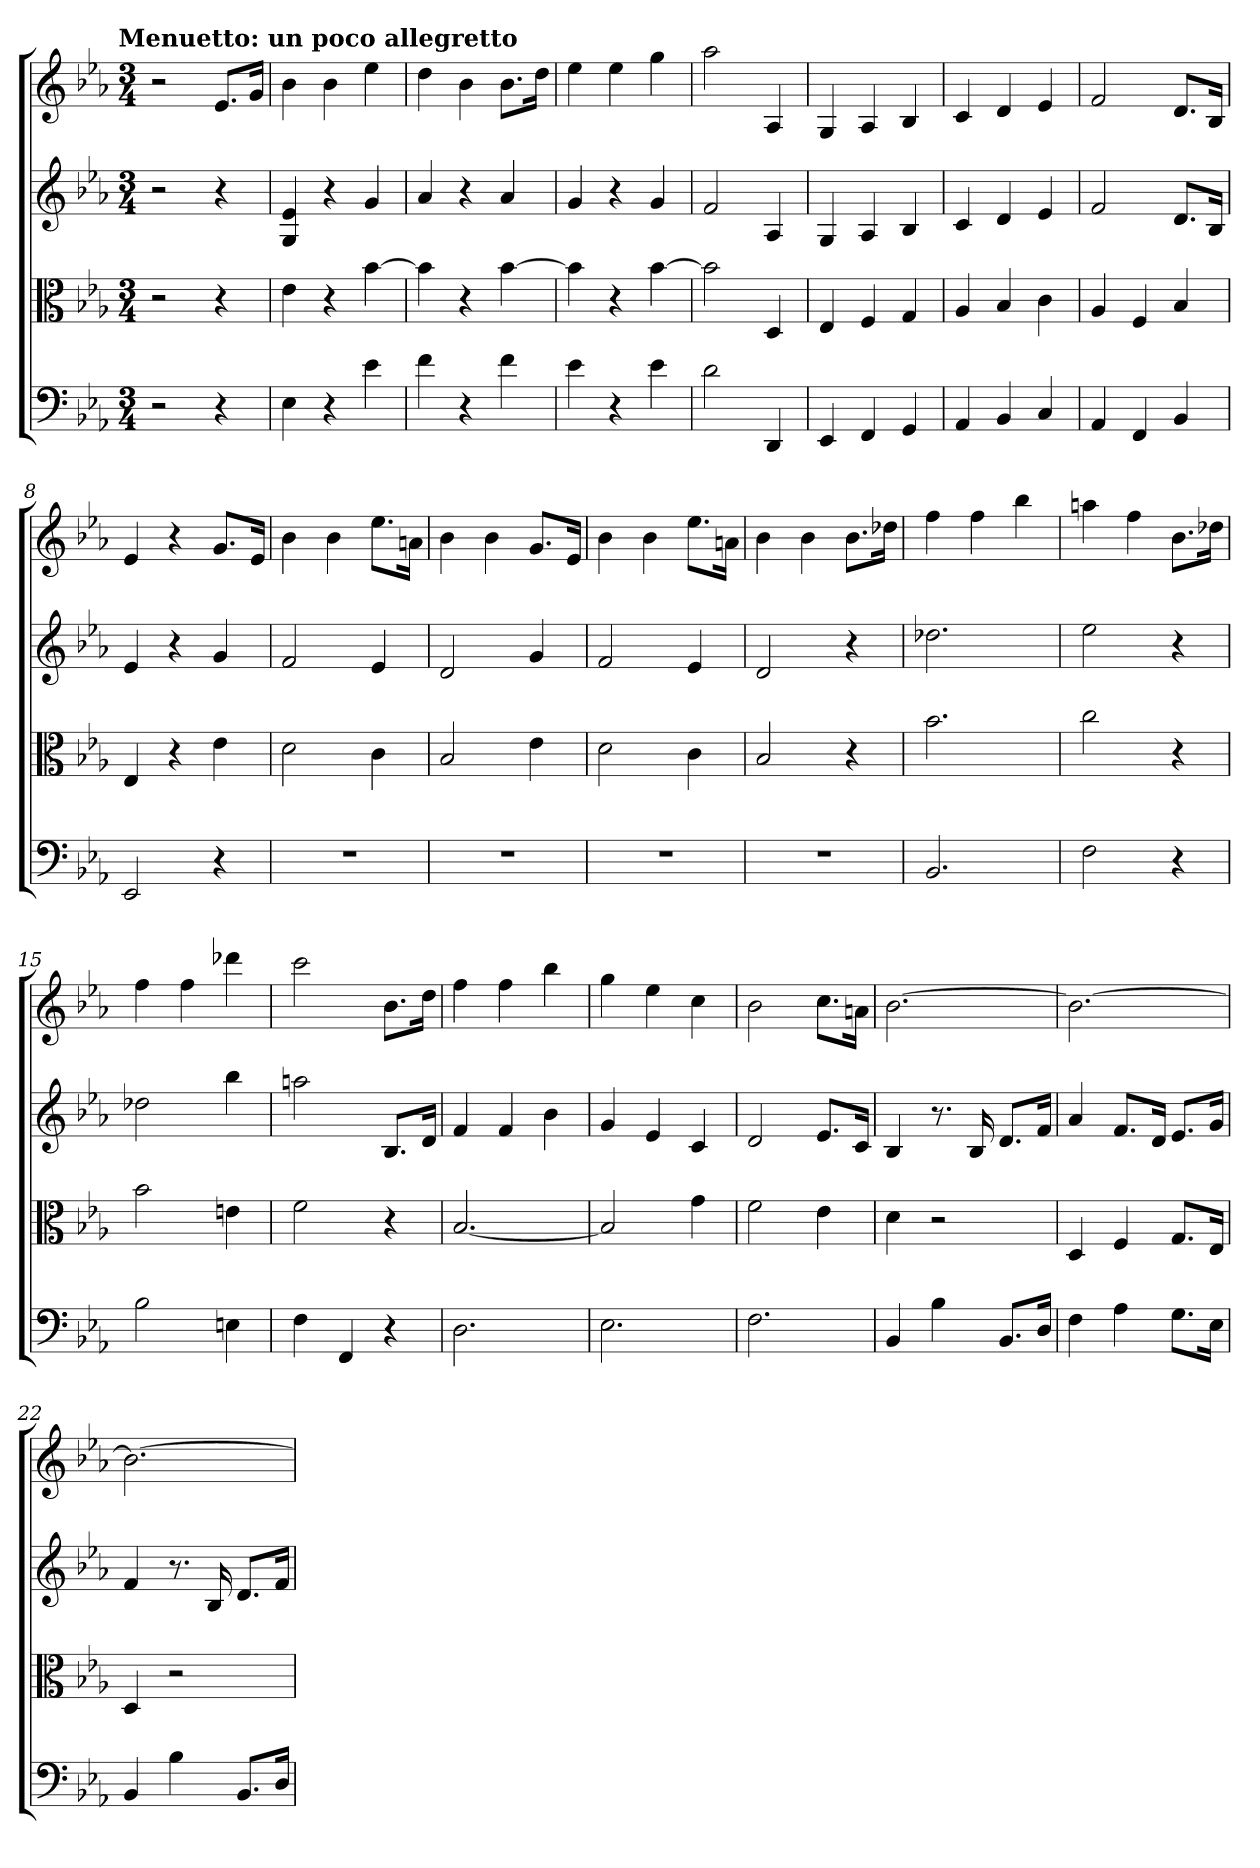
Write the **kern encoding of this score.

**kern	**kern	**kern	**kern
*part4	*part3	*part2	*part1
*staff4	*staff3	*staff2	*staff1
*clefF4	*clefC3	*	*
*k[b-e-a-]	*k[b-e-a-]	*k[b-e-a-]	*k[b-e-a-]
*E-:	*E-:	*E-:	*E-:
!!LO:TX:omd:t=Menuetto&colon; un poco allegretto
*M3/4	*M3/4	*M3/4	*M3/4
*MM108	*MM108	*MM108	*MM108
=	=	=	=
2r	2r	2r	2r
4r	4r	4r	8.e-L
.	.	.	16gJk
=1	=1	=1	=1
4E-	4e-	4G 4e-	4b-
4r	4r	4r	4b-
4e-	[4b-	4g	4ee-
=2	=2	=2	=2
4f	4b-]	4a-	4dd
4r	4r	4r	4b-
4f	[4b-	4a-	8.b-L
.	.	.	16ddJk
=3	=3	=3	=3
4e-	4b-]	4g	4ee-
4r	4r	4r	4ee-
4e-	[4b-	4g	4gg
=4	=4	=4	=4
2d	2b-]	2f	2aa-
4DD	4D	4A-	4A-
=5	=5	=5	=5
4EE-	4E-	4G	4G
4FF	4F	4A-	4A-
4GG	4G	4B-	4B-
=6	=6	=6	=6
4AA-	4A-	4c	4c
4BB-	4B-	4d	4d
4C	4c	4e-	4e-
=7	=7	=7	=7
4AA-	4A-	2f	2f
4FF	4F	.	.
4BB-	4B-	8.dL	8.dL
.	.	16B-Jk	16B-Jk
=8	=8	=8	=8
2EE-	4E-	4e-	4e-
.	4r	4r	4r
4r	4e-	4g	8.gL
.	.	.	16e-Jk
=9	=9	=9	=9
2.r	2d	2f	4b-
.	.	.	4b-
.	4c	4e-	8.ee-L
.	.	.	16anJk
=10	=10	=10	=10
2.r	2B-	2d	4b-
.	.	.	4b-
.	4e-	4g	8.gL
.	.	.	16e-Jk
=11	=11	=11	=11
2.r	2d	2f	4b-
.	.	.	4b-
.	4c	4e-	8.ee-L
.	.	.	16anJk
=12	=12	=12	=12
2.r	2B-	2d	4b-
.	.	.	4b-
.	4r	4r	8.b-L
.	.	.	16dd-XJk
=13	=13	=13	=13
2.BB-	2.b-	2.dd-X	4ff
.	.	.	4ff
.	.	.	4bb-
=14	=14	=14	=14
2F	2cc	2ee-	4aan
.	.	.	4ff
4r	4r	4r	8.b-L
.	.	.	16dd-XJk
=15	=15	=15	=15
2B-	2b-	2dd-X	4ff
.	.	.	4ff
4En	4en	4bb-	4ddd-X
=16	=16	=16	=16
4F	2f	2aan	2ccc
4FF	.	.	.
4r	4r	8.B-L	8.b-L
.	.	16dJk	16ddJk
=17	=17	=17	=17
2.D	[2.B-	4f	4ff
.	.	4f	4ff
.	.	4b-	4bb-
=18	=18	=18	=18
2.E-	2B-]	4g	4gg
.	.	4e-	4ee-
.	4g	4c	4cc
=19	=19	=19	=19
2.F	2f	2d	2b-
.	4e-	8.e-L	8.ccL
.	.	16cJk	16anJk
=20	=20	=20	=20
4BB-	4d	4B-	[2.b-
4B-	2r	8.r	.
.	.	16B-	.
8.BB-/L	.	8.dL	.
16D/Jk	.	16fJk	.
=21	=21	=21	=21
4F	4D	4a-	2.b-_
4A-	4F	8.fL	.
.	.	16dJk	.
8.G\L	8.G/L	8.e-L	.
16E-\Jk	16E-/Jk	16gJk	.
=22	=22	=22	=22
4BB-	4D	4f	2.b-_
4B-	2r	8.r	.
.	.	16B-	.
8.BB-/L	.	8.dL	.
16D/Jk	.	16fJk	.
=	=	=	=
*-	*-	*-	*-
